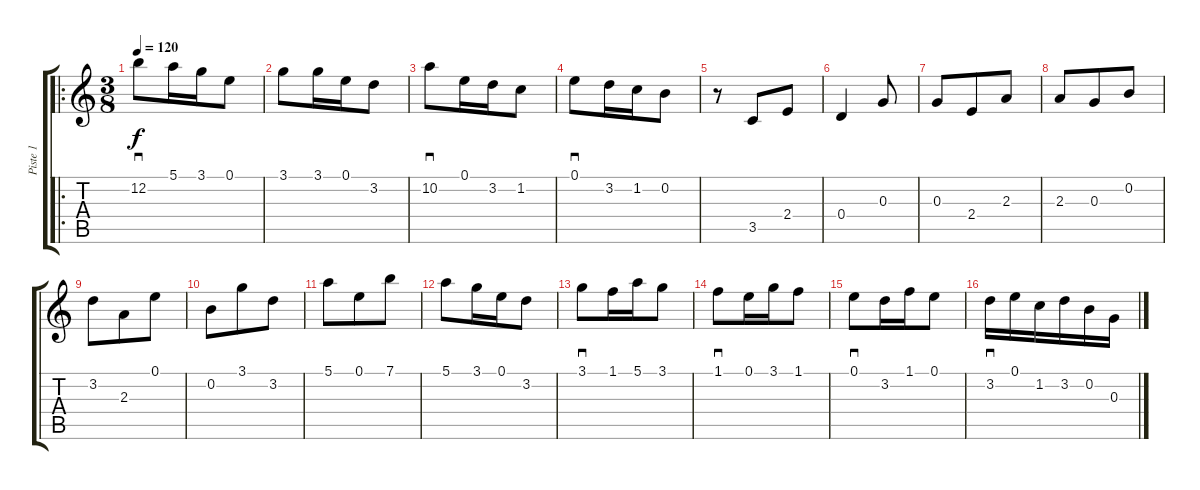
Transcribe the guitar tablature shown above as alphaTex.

\track ("Piste 1" "Piste 1") {instrument overdrivenguitar}
\staff {score tabs}
\tuning (E4 B3 G3 D3 A2 E2) {hide}
\ro
\ts (3 8)
\tempo 120
\clef g2
\ks c
12.2.8{sd dy f instrument overdrivenguitar} 5.1.16 3.1.16 0.1.8 |
3.1.8 3.1.16 0.1.16 3.2.8 |
10.2.8{sd} 0.1.16 3.2.16 1.2.8 |
0.1.8{sd} 3.2.16 1.2.16 0.2.8 |
r.8 3.5.8 2.4.8 |
0.4.4 0.3.8 |
0.3.8 2.4.8 2.3.8 |
2.3.8 0.3.8 0.2.8 |
3.2.8 2.3.8 0.1.8 |
0.2.8 3.1.8 3.2.8 |
5.1.8 0.1.8 7.1.8 |
5.1.8 3.1.16 0.1.16 3.2.8 |
3.1.8{sd} 1.1.16 5.1.16 3.1.8 |
1.1.8{sd} 0.1.16 3.1.16 1.1.8 |
0.1.8{sd} 3.2.16 1.1.16 0.1.8 |
3.2.16{sd} 0.1.16 1.2.16 3.2.16 0.2.16 0.3.16
